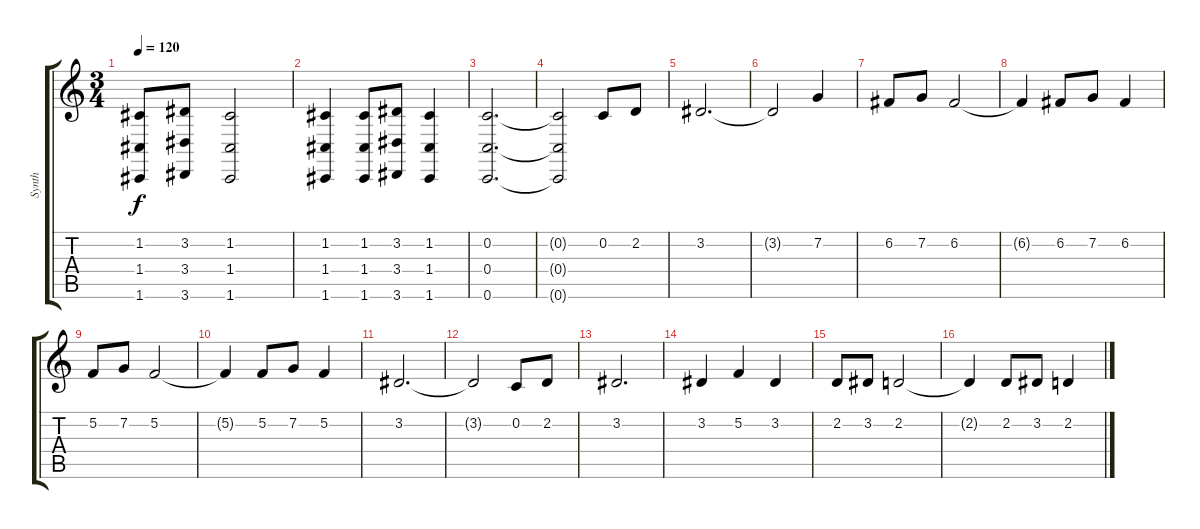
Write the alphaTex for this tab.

\track ("Synth" "Synth") {instrument lead2sawtooth}
\staff {score tabs}
\tuning (Eb4 C4 G3 C3 G2 C2) {hide}
\ts (3 4)
\tempo 120
\clef g2
\ks c
(1.2 1.4 1.6).8{dy f} (3.2 3.4 3.6).8 (1.2 1.4 1.6).2 |
(1.2 1.4 1.6).4 (1.2 1.4 1.6).8 (3.2 3.4 3.6).8 (1.2 1.4 1.6).4 |
(0.2 0.4 0.6).2{d} |
(0.2{t} 0.4{t} 0.6{t}).2 0.2.8 2.2.8 |
3.2.2{d} |
3.2{t}.2 7.2.4 |
6.2.8 7.2.8 6.2.2 |
6.2{t}.4 6.2.8 7.2.8 6.2.4 |
5.2.8 7.2.8 5.2.2 |
5.2{t}.4 5.2.8 7.2.8 5.2.4 |
3.2.2{d} |
3.2{t}.2 0.2.8 2.2.8 |
3.2.2{d} |
3.2.4 5.2.4 3.2.4 |
2.2.8 3.2.8 2.2.2 |
2.2{t}.4 2.2.8 3.2.8 2.2.4
